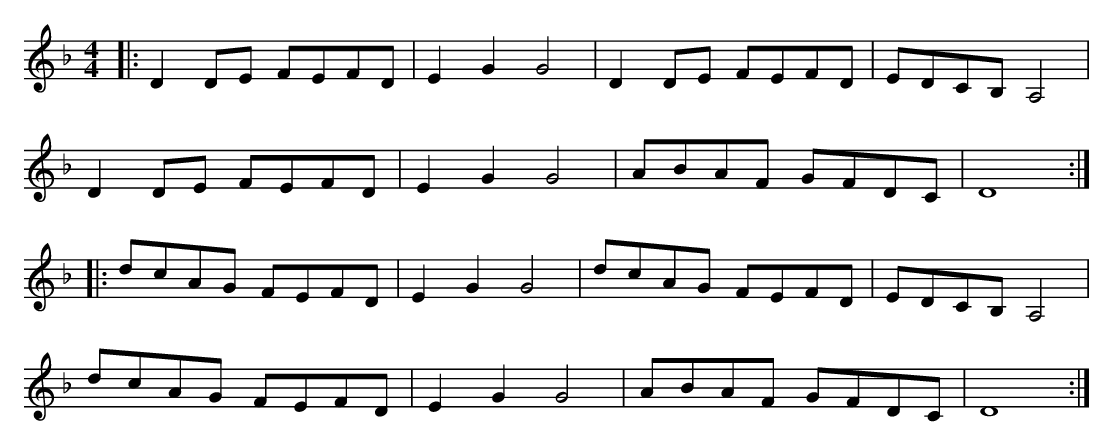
X:1
M:4/4
K:Dmin
|:D2 DE FEFD|E2 G2 G4|D2 DE FEFD|EDCB, A,4|
D2 DE FEFD|E2 G2 G4|ABAF GFDC|D8:|
|:dcAG FEFD|E2 G2 G4|dcAG FEFD|EDCB, A,4|
dcAG FEFD|E2 G2 G4|ABAF GFDC|D8:|
